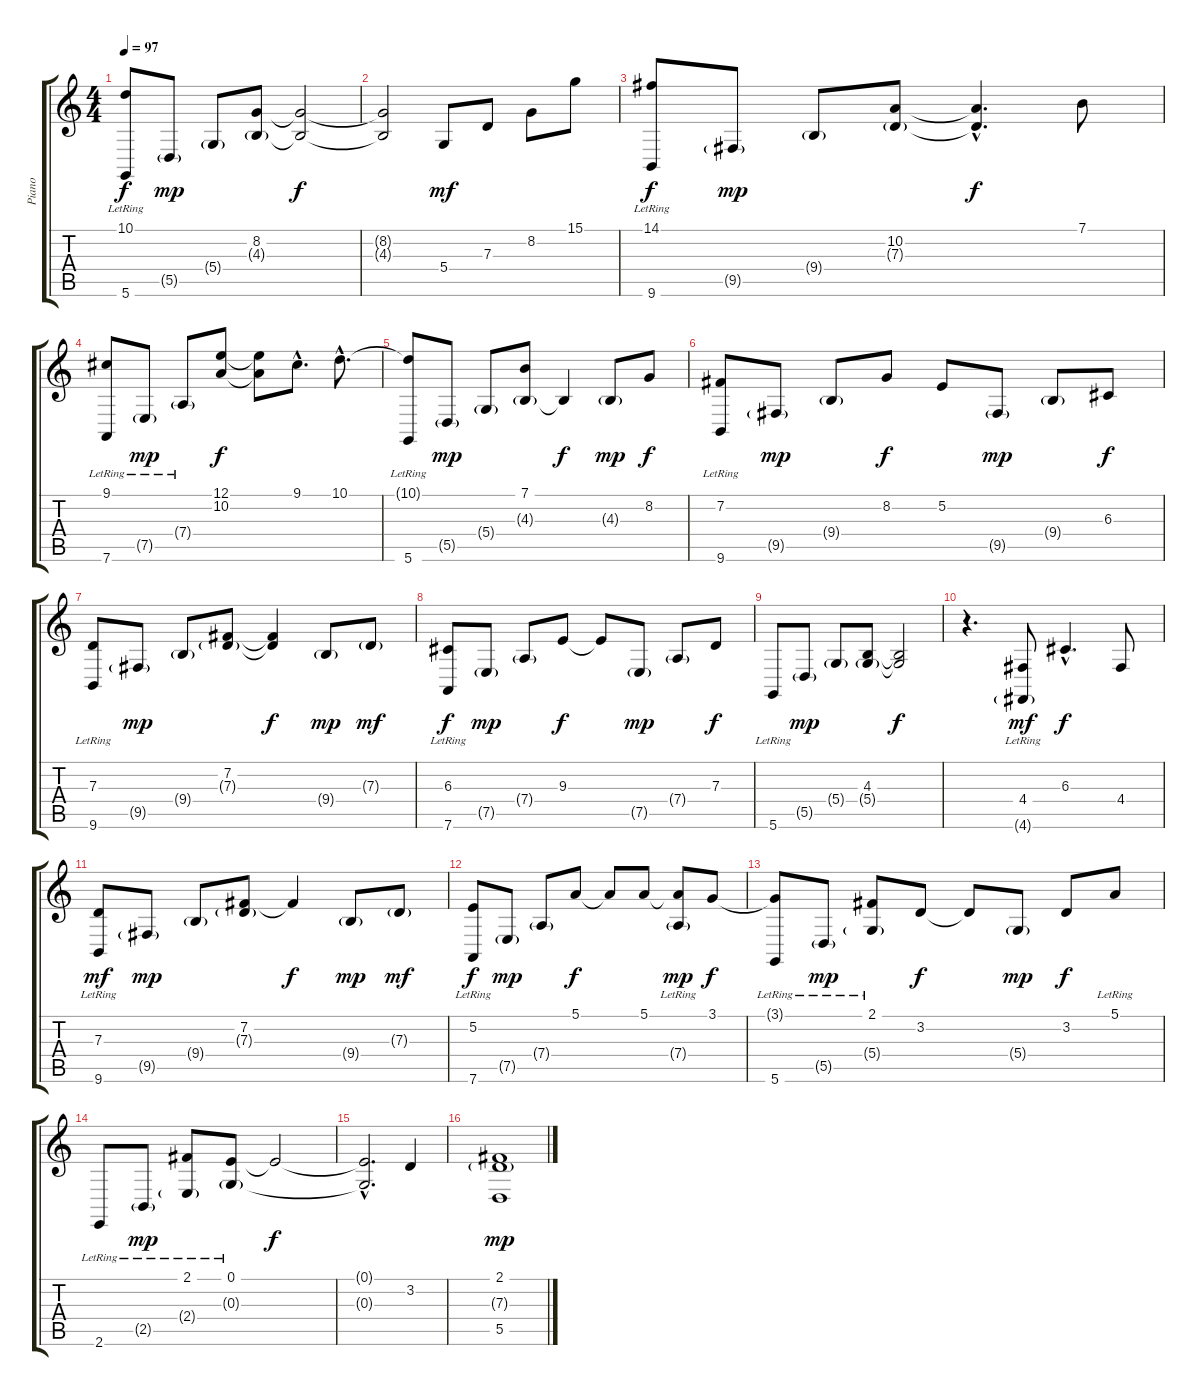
\track ("Piano" "Piano") {instrument brightacousticpiano}
\staff {score tabs}
\tuning (E4 B3 G3 D3 A2 D2) {hide}
\ts (4 4)
\tempo 97
\clef g2
\ks c
(10.1{lr} 5.6{lr}).8{dy f} 5.5{g}.8{dy mp} 5.4{g}.8 (8.2 4.3{g}).8 (8.2{t} 4.3{t}).2{dy f} |
(8.2{t} 4.3{t}).2 5.4.8{dy mf} 7.3.8 8.2.8 15.1.8 |
(14.1{lr} 9.6{lr}).8{dy f} 9.5{g}.8{dy mp} 9.4{g}.8 (10.2 7.3{g}).8 (10.2{hac t} 7.3{hac t}).4{d dy f} 7.1.8 |
(9.1{lr} 7.6{lr}).8 7.5{g lr}.8{dy mp} 7.4{g lr}.8 (12.1 10.2).8{dy f} (12.1{t} 10.2{t}).8 9.1{hac}.8{d} 10.1{hac}.8{d} |
(10.1{t} 5.6{lr}).8 5.5{g}.8{dy mp} 5.4{g}.8 (7.1 4.3{g}).8 4.3{t}.4{dy f} 4.3{g}.8{dy mp} 8.2.8{dy f} |
(7.2 9.6{lr}).8 9.5{g}.8{dy mp} 9.4{g}.8 8.2.8{dy f} 5.2.8 9.5{g}.8{dy mp} 9.4{g}.8 6.3.8{dy f} |
(7.3 9.6{lr}).8 9.5{g}.8{dy mp} 9.4{g}.8 (7.2 7.3{g}).8 (7.2{t} 7.3{t}).4{dy f} 9.4{g}.8{dy mp} 7.3{g}.8{dy mf} |
(6.3 7.6{lr}).8{dy f} 7.5{g}.8{dy mp} 7.4{g}.8 9.3.8{dy f} 9.3{t}.8 7.5{g}.8{dy mp} 7.4{g}.8 7.3.8{dy f} |
5.6{lr}.8 5.5{g}.8{dy mp} 5.4{g}.8 (4.3 5.4{g}).8 (4.3{t} 5.4{t}).2{dy f} |
r.4{d} (4.4 4.6{g lr}).8{dy mf} 6.3{hac}.4{d dy f} 4.4.8 |
(7.3{lr} 9.6{lr}).8{dy mf} 9.5{g}.8{dy mp} 9.4{g}.8 (7.2 7.3{g}).8 7.2{t}.4{dy f} 9.4{g}.8{dy mp} 7.3{g}.8{dy mf} |
(5.2 7.6{lr}).8{dy f} 7.5{g}.8{dy mp} 7.4{g}.8 5.1.8{dy f} 5.1{t}.8 5.1.8 (5.1{t} 7.4{g lr}).8{dy mp} 3.1.8{dy f} |
(3.1{t} 5.6{lr}).8 5.5{g lr}.8{dy mp} (2.1 5.4{g lr}).8 3.2.8{dy f} 3.2{t}.8 5.4{g}.8{dy mp} 3.2.8{dy f} 5.1{lr}.8 |
2.6{lr}.8 2.5{g lr}.8{dy mp} (2.1 2.4{g lr}).8 (0.1 0.3{g lr}).8 0.1{t}.2{dy f} |
(0.1{hac t} 0.3{hac t}).2{d} 3.2.4 |
(2.1 7.3{g} 5.5).1{dy mp}
